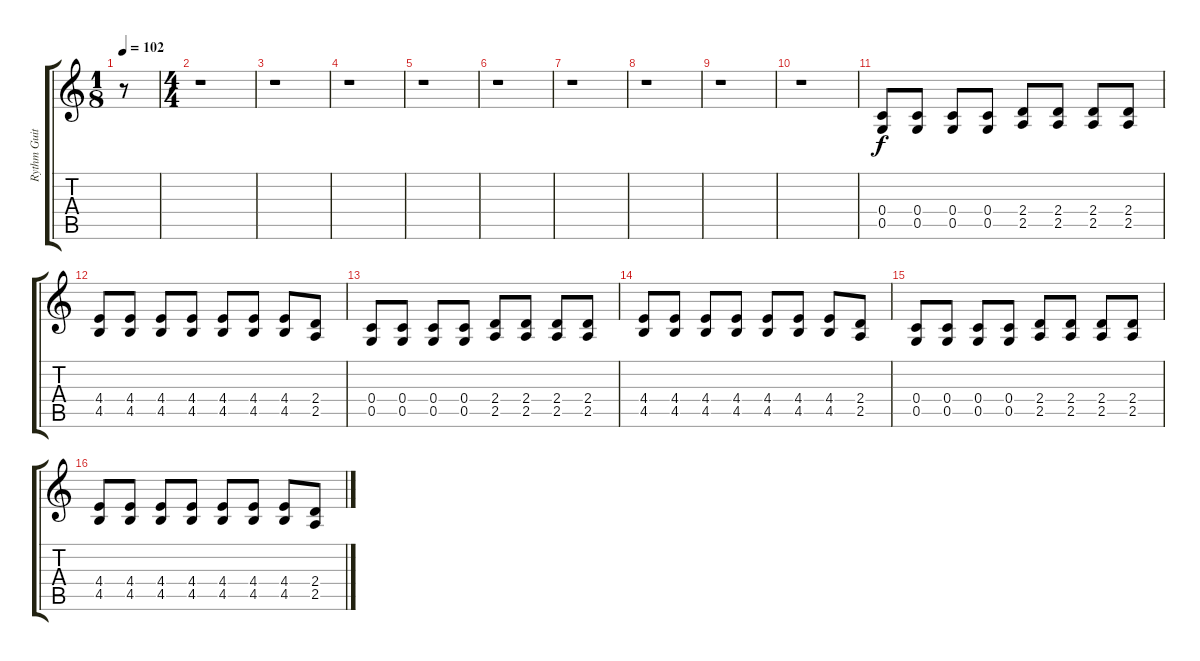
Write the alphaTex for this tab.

\track ("Rythm Guitar" "Rythm Guit") {instrument overdrivenguitar}
\staff {score tabs}
\tuning (D4 A3 F3 C3 G2 D2) {hide}
\ts (1 8)
\tempo 102
\clef g2
\ks c
r.8{dy f instrument overdrivenguitar} |
\ts (4 4)
r.1 |
r.1 |
r.1 |
r.1 |
r.1 |
r.1 |
r.1 |
r.1 |
r.1 |
(0.4 0.5).8{volume 13} (0.4 0.5).8 (0.4 0.5).8 (0.4 0.5).8 (2.4 2.5).8 (2.4 2.5).8 (2.4 2.5).8 (2.4 2.5).8 |
(4.4 4.5).8 (4.4 4.5).8 (4.4 4.5).8 (4.4 4.5).8 (4.4 4.5).8 (4.4 4.5).8 (4.4 4.5).8 (2.4 2.5).8 |
(0.4 0.5).8 (0.4 0.5).8 (0.4 0.5).8 (0.4 0.5).8 (2.4 2.5).8 (2.4 2.5).8 (2.4 2.5).8 (2.4 2.5).8 |
(4.4 4.5).8 (4.4 4.5).8 (4.4 4.5).8 (4.4 4.5).8 (4.4 4.5).8 (4.4 4.5).8 (4.4 4.5).8 (2.4 2.5).8 |
(0.4 0.5).8 (0.4 0.5).8 (0.4 0.5).8 (0.4 0.5).8 (2.4 2.5).8 (2.4 2.5).8 (2.4 2.5).8 (2.4 2.5).8 |
(4.4 4.5).8 (4.4 4.5).8 (4.4 4.5).8 (4.4 4.5).8 (4.4 4.5).8 (4.4 4.5).8 (4.4 4.5).8 (2.4 2.5).8
